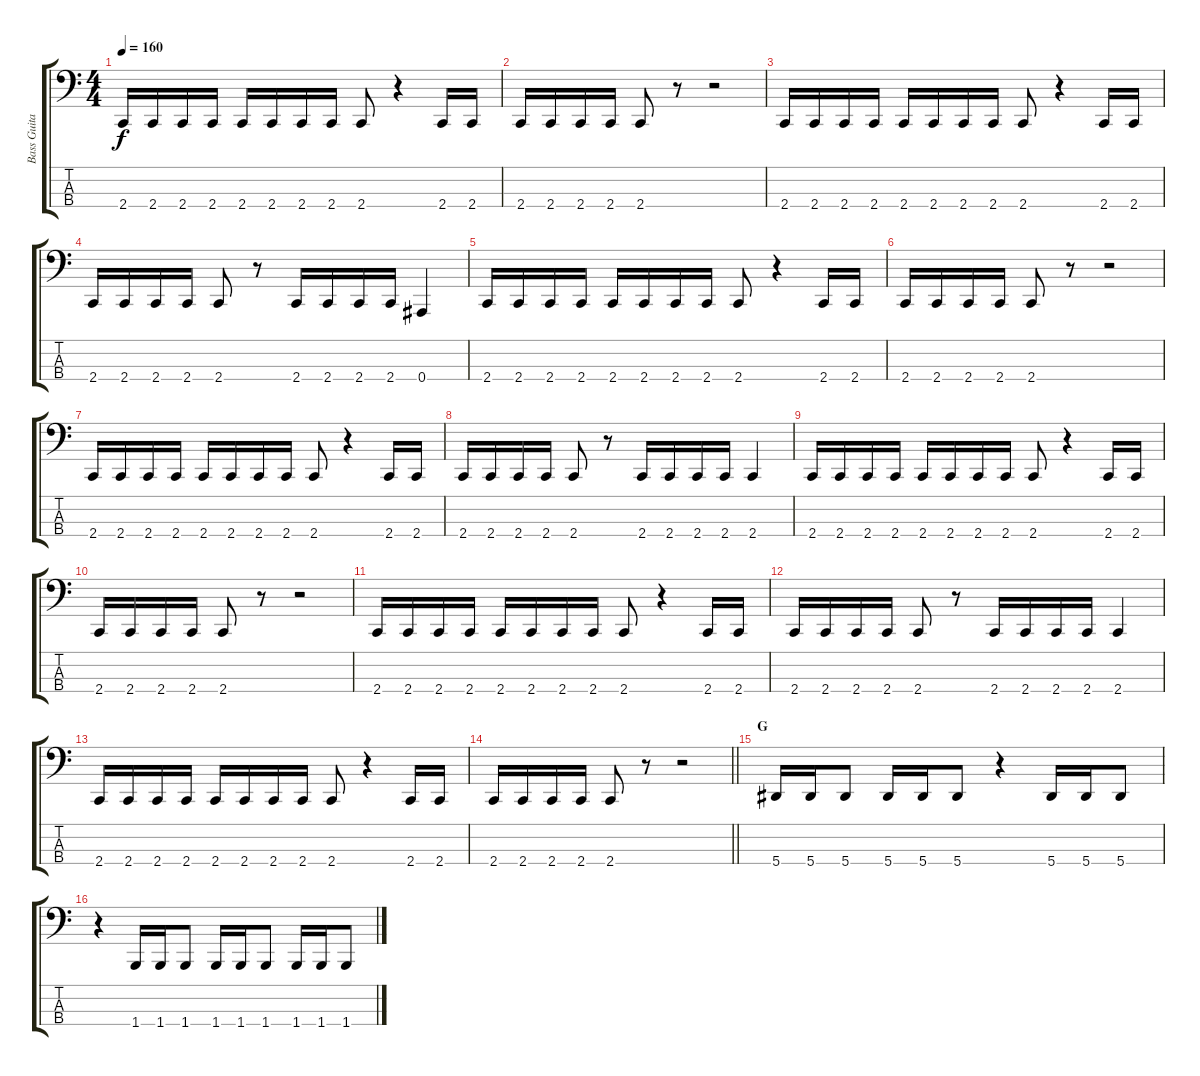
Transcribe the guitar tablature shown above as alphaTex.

\track ("Bass Guitar: John Kis Gyevi" "Bass Guita") {instrument electricbasspick}
\staff {score tabs}
\tuning (Eb2 Bb1 F1 Bb0) {hide}
\ts (4 4)
\tempo 160
\clef f4
\ks c
2.4.16{dy f} 2.4.16 2.4.16 2.4.16 2.4.16 2.4.16 2.4.16 2.4.16 2.4.8 r.4 2.4.16 2.4.16 |
2.4.16 2.4.16 2.4.16 2.4.16 2.4.8 r.8 r.2 |
2.4.16 2.4.16 2.4.16 2.4.16 2.4.16 2.4.16 2.4.16 2.4.16 2.4.8 r.4 2.4.16 2.4.16 |
2.4.16 2.4.16 2.4.16 2.4.16 2.4.8 r.8 2.4.16 2.4.16 2.4.16 2.4.16 0.4.4 |
2.4.16 2.4.16 2.4.16 2.4.16 2.4.16 2.4.16 2.4.16 2.4.16 2.4.8 r.4 2.4.16 2.4.16 |
2.4.16 2.4.16 2.4.16 2.4.16 2.4.8 r.8 r.2 |
2.4.16 2.4.16 2.4.16 2.4.16 2.4.16 2.4.16 2.4.16 2.4.16 2.4.8 r.4 2.4.16 2.4.16 |
2.4.16 2.4.16 2.4.16 2.4.16 2.4.8 r.8 2.4.16 2.4.16 2.4.16 2.4.16 2.4.4 |
2.4.16 2.4.16 2.4.16 2.4.16 2.4.16 2.4.16 2.4.16 2.4.16 2.4.8 r.4 2.4.16 2.4.16 |
2.4.16 2.4.16 2.4.16 2.4.16 2.4.8 r.8 r.2 |
2.4.16 2.4.16 2.4.16 2.4.16 2.4.16 2.4.16 2.4.16 2.4.16 2.4.8 r.4 2.4.16 2.4.16 |
2.4.16 2.4.16 2.4.16 2.4.16 2.4.8 r.8 2.4.16 2.4.16 2.4.16 2.4.16 2.4.4 |
2.4.16 2.4.16 2.4.16 2.4.16 2.4.16 2.4.16 2.4.16 2.4.16 2.4.8 r.4 2.4.16 2.4.16 |
\barLineRight lightlight
2.4.16 2.4.16 2.4.16 2.4.16 2.4.8 r.8 r.2 |
\section ("" "G")
5.4.16 5.4.16 5.4.8 5.4.16 5.4.16 5.4.8 r.4 5.4.16 5.4.16 5.4.8 |
r.4 1.4.16 1.4.16 1.4.8 1.4.16 1.4.16 1.4.8 1.4.16 1.4.16 1.4.8
